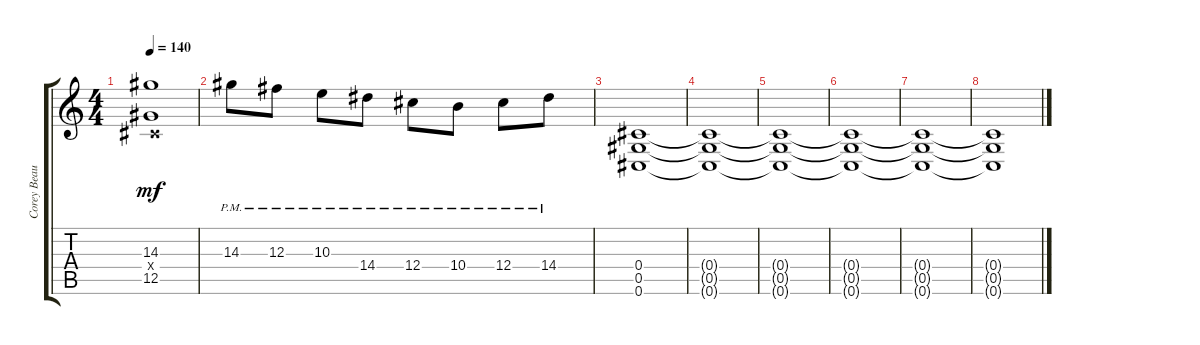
\track ("Corey Beaulieu" "Corey Beau") {instrument distortionguitar}
\staff {score tabs}
\tuning (Eb4 Bb3 Gb3 Db3 Ab2 Db2) {hide}
\ts (4 4)
\tempo 140
\clef g2
\ks c
(14.3 0.4{x} 12.5).1{dy mf} |
14.3{pm}.8 12.3{pm}.8 10.3{pm}.8 14.4{pm}.8 12.4{pm}.8 10.4{pm}.8 12.4{pm}.8 14.4{pm}.8 |
(0.4 0.5 0.6).1 |
(0.4{t} 0.5{t} 0.6{t}).1 |
(0.4{t} 0.5{t} 0.6{t}).1 |
(0.4{t} 0.5{t} 0.6{t}).1 |
(0.4{t} 0.5{t} 0.6{t}).1 |
(0.4{t} 0.5{t} 0.6{t}).1
